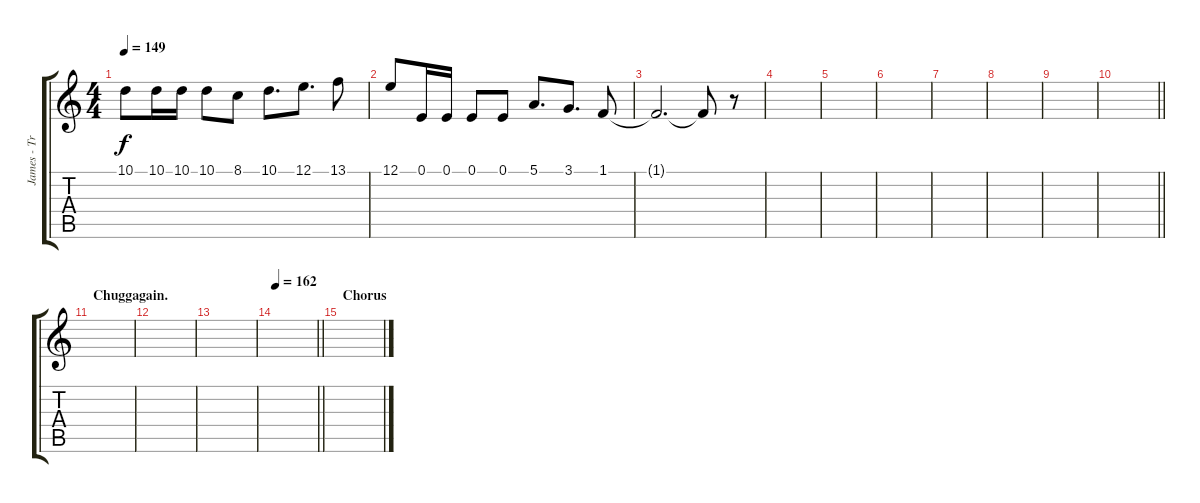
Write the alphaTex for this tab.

\track ("James - Trumpet" "James - Tr") {instrument trumpet}
\staff {score tabs}
\tuning (E4 B3 G3 D3 A2 E2) {hide}
\ts (4 4)
\tempo 149
\clef g2
\ks c
10.1.8{dy f} 10.1.16 10.1.16 10.1.8 8.1.8 10.1.8{d} 12.1.8{d} 13.1.8 |
12.1.8 0.1.16 0.1.16 0.1.8 0.1.8 5.1.8{d} 3.1.8{d} 1.1.8{volume 12} |
1.1{t}.2{d volume 16} 1.1{t}.8 r.8 |
|
|
|
|
|
|
\barLineRight lightlight
|
\section ("" "Chuggagain.")
|
|
|
\tempo 162
\barLineRight lightlight
|
\section ("" "Chorus")
